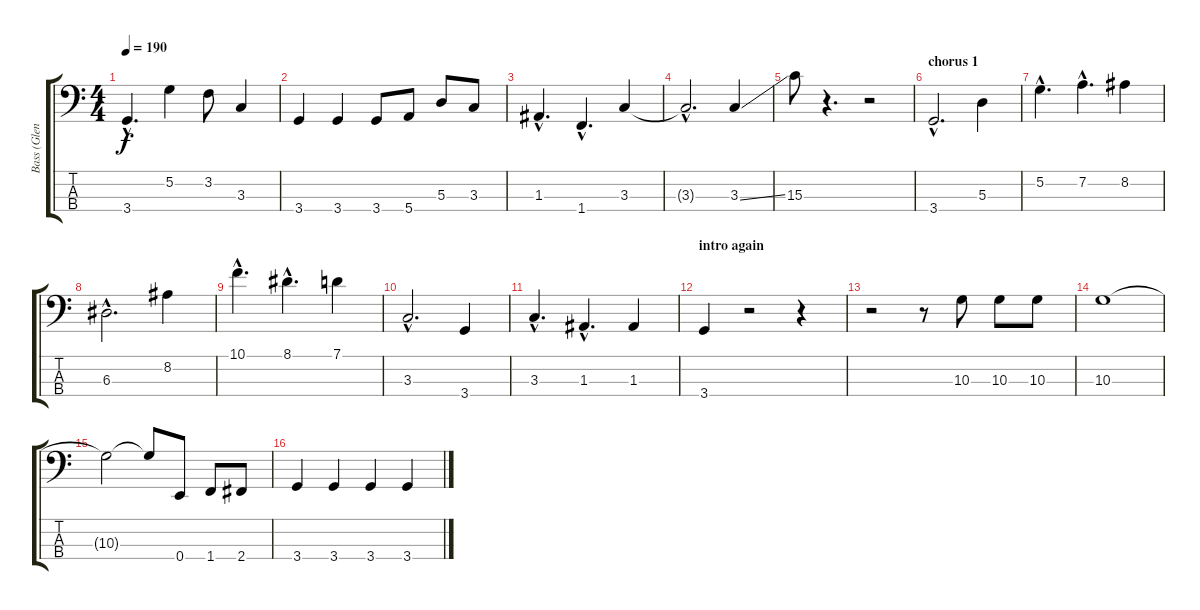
\track ("Bass (Glenn)" "Bass (Glen") {instrument electricbasspick}
\staff {score tabs}
\tuning (G2 D2 A1 E1) {hide}
\ts (4 4)
\tempo 190
\clef f4
\ks c
3.4{hac}.4{d dy f} 5.2.4 3.2.8 3.3.4 |
3.4.4 3.4.4 3.4.8 5.4.8 5.3.8 3.3.8 |
1.3{hac}.4{d} 1.4{hac}.4{d} 3.3.4 |
3.3{hac t}.2{d} 3.3{ss}.4 |
15.3.8 r.4{d} r.2 |
\section ("" "chorus 1")
3.4{hac}.2{d} 5.3.4 |
5.2{hac}.4{d} 7.2{hac}.4{d} 8.2.4 |
6.3{hac}.2{d} 8.2.4 |
10.1{hac}.4{d} 8.1{hac}.4{d} 7.1.4 |
3.3{hac}.2{d} 3.4.4 |
3.3{hac}.4{d} 1.3{hac}.4{d} 1.3.4 |
\section ("" "intro again")
3.4.4 r.2 r.4 |
r.2 r.8 10.3.8 10.3.8 10.3.8 |
10.3.1 |
10.3{t}.2 10.3{t}.8 0.4.8 1.4.8 2.4.8 |
3.4.4 3.4.4 3.4.4 3.4.4
